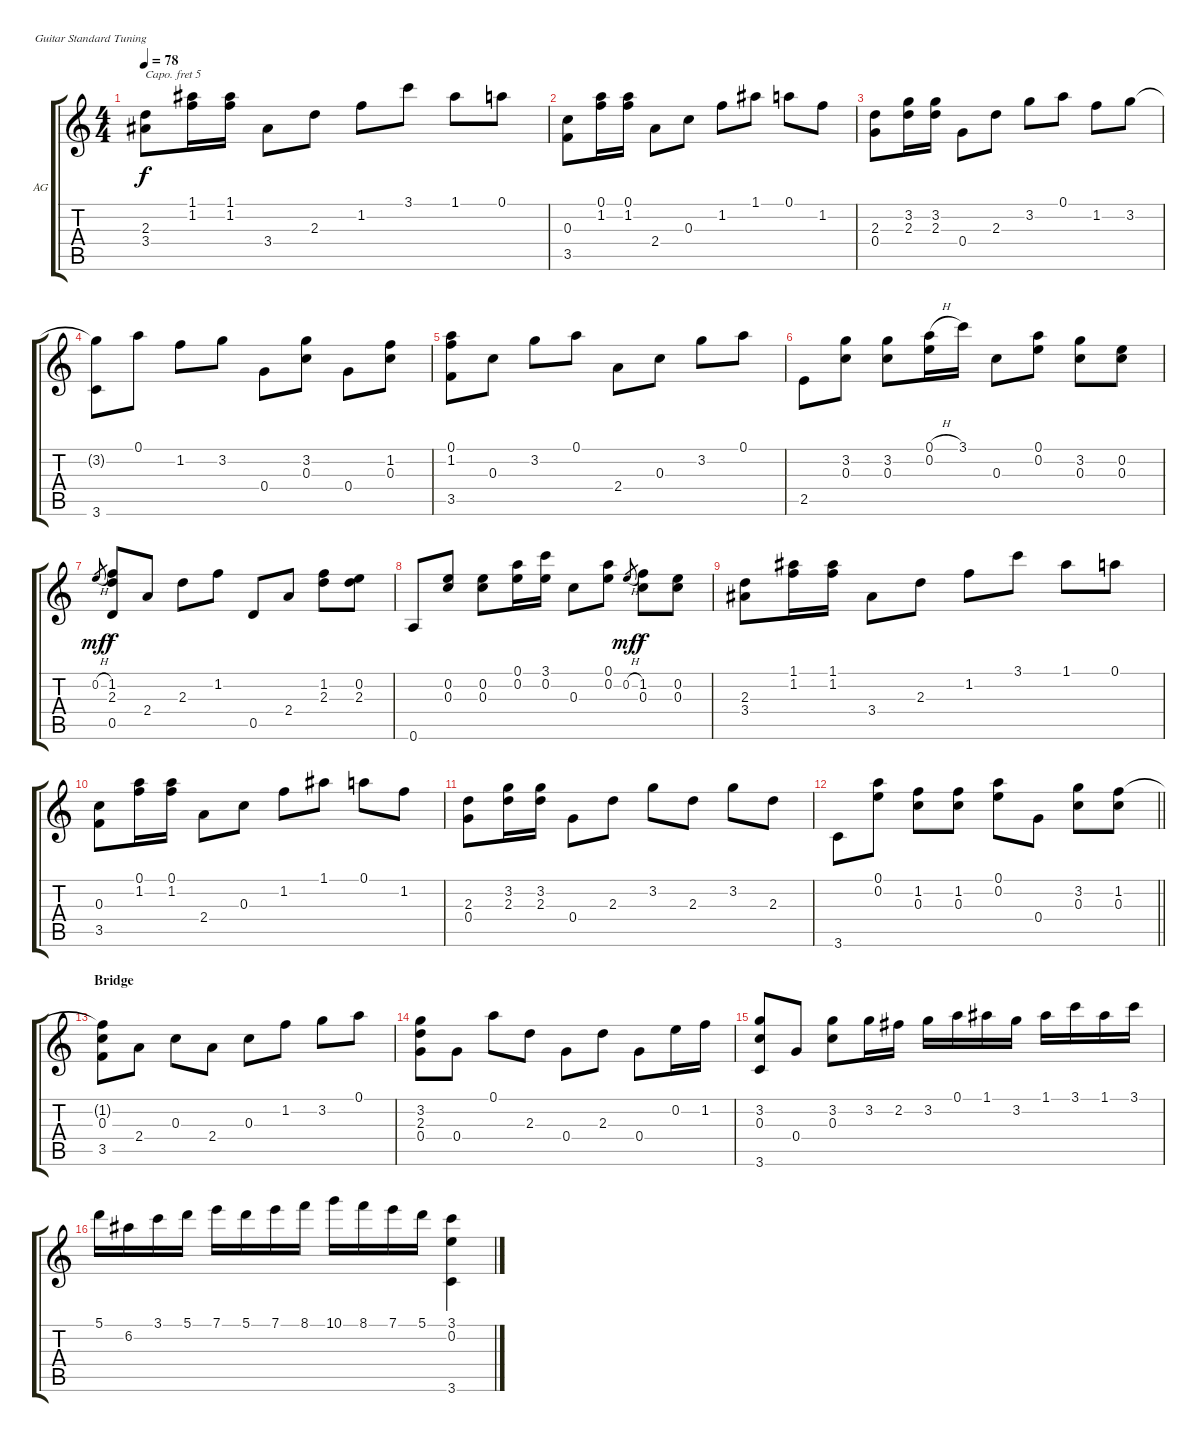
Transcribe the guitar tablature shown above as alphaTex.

\bracketExtendMode groupsimilarinstruments
\firstSystemTrackNameOrientation horizontal
\otherSystemsTrackNameOrientation horizontal
\track ("Acoustic Guitar" "AG") {instrument acousticgrandpiano}
\staff {score tabs}
\capo 5
\tuning (E4 B3 G3 D3 A2 E2)
\displaytranspose 12
\ts (4 4)
\tempo 78
\clef g2
\ks c
(2.3 3.4).8{dy f} (1.1 1.2).16 (1.1 1.2).16 3.4.8 2.3.8 1.2.8 3.1.8 1.1.8 0.1.8 |
(0.3 3.5).8 (0.1 1.2).16 (0.1 1.2).16 2.4.8 0.3.8 1.2.8 1.1.8 0.1.8 1.2.8 |
(2.3 0.4).8 (3.2 2.3).16 (3.2 2.3).16 0.4.8 2.3.8 3.2.8 0.1.8 1.2.8 3.2.8 |
(3.2{t} 3.6).8 0.1.8 1.2.8 3.2.8 0.4.8 (3.2 0.3).8 0.4.8 (1.2 0.3).8 |
(0.1 1.2 3.5).8 0.3.8 3.2.8 0.1.8 2.4.8 0.3.8 3.2.8 0.1.8 |
2.5.8 (3.2 0.3).8 (3.2 0.3).8 (0.1{h} 0.2).16 3.1.16 0.3.8 (0.1 0.2).8 (3.2 0.3).8 (0.2 0.3).8 |
0.2{h}.8{gr dy mf} (1.2 2.3 0.5).8{dy f} 2.4.8 2.3.8 1.2.8 0.5.8 2.4.8 (1.2 2.3).8 (0.2 2.3).8 |
0.6.8 (0.2 0.3).8 (0.2 0.3).8 (0.1 0.2).16 (3.1 0.2).16 0.3.8 (0.1 0.2).8 0.2{h}.8{gr dy mf} (1.2 0.3).8{dy f} (0.2 0.3).8 |
(2.3 3.4).8 (1.1 1.2).16 (1.1 1.2).16 3.4.8 2.3.8 1.2.8 3.1.8 1.1.8 0.1.8 |
(0.3 3.5).8 (0.1 1.2).16 (0.1 1.2).16 2.4.8 0.3.8 1.2.8 1.1.8 0.1.8 1.2.8 |
(2.3 0.4).8 (3.2 2.3).16 (3.2 2.3).16 0.4.8 2.3.8 3.2.8 2.3.8 3.2.8 2.3.8 |
\barLineRight lightlight
3.6.8 (0.1 0.2).8 (1.2 0.3).8 (1.2 0.3).8 (0.1 0.2).8 0.4.8 (3.2 0.3).8 (1.2 0.3).8 |
\section ("" "Bridge")
(1.2{t} 0.3 3.5).8 2.4.8 0.3.8 2.4.8 0.3.8 1.2.8 3.2.8 0.1.8 |
(3.2 2.3 0.4).8 0.4.8 0.1.8 2.3.8 0.4.8 2.3.8 0.4.8 0.2.16 1.2.16 |
(3.2 0.3 3.6).8 0.4.8 (3.2 0.3).8 3.2.16 2.2.16 3.2.16 0.1.16 1.1.16 3.2.16 1.1.16 3.1.16 1.1.16 3.1.16 |
5.1.16 6.2.16 3.1.16 5.1.16 7.1.16 5.1.16 7.1.16 8.1.16 10.1.16 8.1.16 7.1.16 5.1.16 (3.1 0.2 3.6).4
